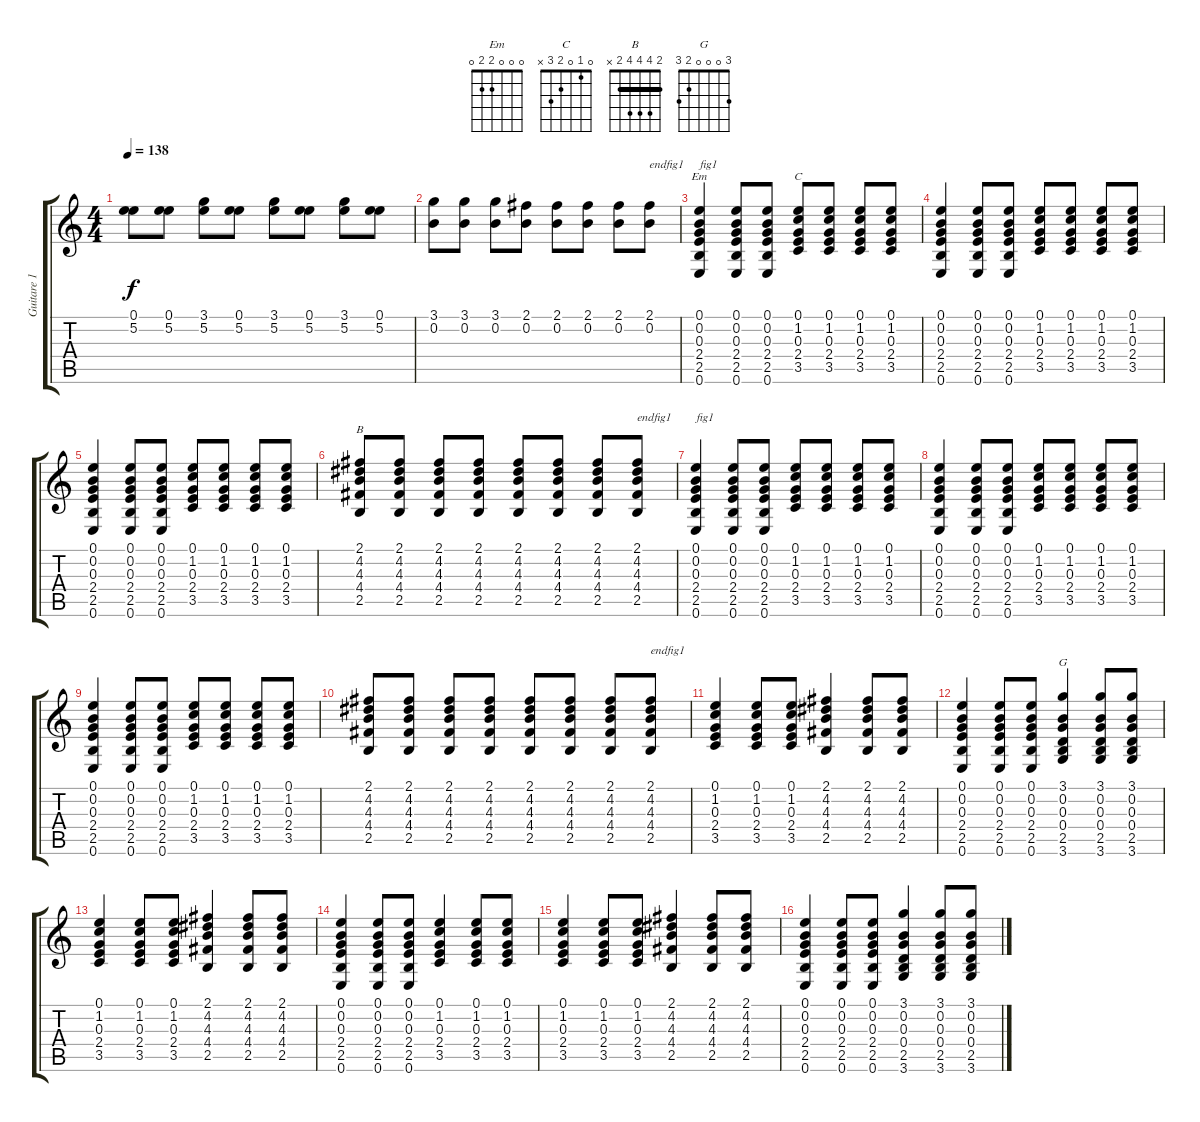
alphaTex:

\track ("Guitare 1" "Guitare 1") {instrument acousticguitarnylon}
\staff {score tabs}
\tuning (E4 B3 G3 D3 A2 E2) {hide}
\chord ("Em" 0 0 0 2 2 0)
\chord ("C" 0 1 0 2 3 x)
\chord ("B" 2 4 4 4 2 x) {barre 2}
\chord ("G" 3 0 0 0 2 3)
\ts (4 4)
\tempo 138
\clef g2
\ks c
(0.1{t} 5.2{t}).8{dy f} (0.1 5.2).8 (3.1 5.2).8 (0.1 5.2).8 (3.1 5.2).8 (0.1 5.2).8 (3.1 5.2).8 (0.1 5.2).8 |
(3.1 0.2).8 (3.1 0.2).8 (3.1 0.2).8 (2.1 0.2).8 (2.1 0.2).8 (2.1 0.2).8 (2.1 0.2).8 (2.1 0.2).8{txt "endfig1"} |
(0.1 0.2 0.3 2.4 2.5 0.6).4{ch "Em" txt "fig1"} (0.1 0.2 0.3 2.4 2.5 0.6).8 (0.1 0.2 0.3 2.4 2.5 0.6).8 (0.1 1.2 0.3 2.4 3.5).8{ch "C"} (0.1 1.2 0.3 2.4 3.5).8 (0.1 1.2 0.3 2.4 3.5).8 (0.1 1.2 0.3 2.4 3.5).8 |
(0.1 0.2 0.3 2.4 2.5 0.6).4 (0.1 0.2 0.3 2.4 2.5 0.6).8 (0.1 0.2 0.3 2.4 2.5 0.6).8 (0.1 1.2 0.3 2.4 3.5).8 (0.1 1.2 0.3 2.4 3.5).8 (0.1 1.2 0.3 2.4 3.5).8 (0.1 1.2 0.3 2.4 3.5).8 |
(0.1 0.2 0.3 2.4 2.5 0.6).4 (0.1 0.2 0.3 2.4 2.5 0.6).8 (0.1 0.2 0.3 2.4 2.5 0.6).8 (0.1 1.2 0.3 2.4 3.5).8 (0.1 1.2 0.3 2.4 3.5).8 (0.1 1.2 0.3 2.4 3.5).8 (0.1 1.2 0.3 2.4 3.5).8 |
(2.1 4.2 4.3 4.4 2.5).8{ch "B"} (2.1 4.2 4.3 4.4 2.5).8 (2.1 4.2 4.3 4.4 2.5).8 (2.1 4.2 4.3 4.4 2.5).8 (2.1 4.2 4.3 4.4 2.5).8 (2.1 4.2 4.3 4.4 2.5).8 (2.1 4.2 4.3 4.4 2.5).8 (2.1 4.2 4.3 4.4 2.5).8{txt "endfig1"} |
(0.1 0.2 0.3 2.4 2.5 0.6).4{txt "fig1"} (0.1 0.2 0.3 2.4 2.5 0.6).8 (0.1 0.2 0.3 2.4 2.5 0.6).8 (0.1 1.2 0.3 2.4 3.5).8 (0.1 1.2 0.3 2.4 3.5).8 (0.1 1.2 0.3 2.4 3.5).8 (0.1 1.2 0.3 2.4 3.5).8 |
(0.1 0.2 0.3 2.4 2.5 0.6).4 (0.1 0.2 0.3 2.4 2.5 0.6).8 (0.1 0.2 0.3 2.4 2.5 0.6).8 (0.1 1.2 0.3 2.4 3.5).8 (0.1 1.2 0.3 2.4 3.5).8 (0.1 1.2 0.3 2.4 3.5).8 (0.1 1.2 0.3 2.4 3.5).8 |
(0.1 0.2 0.3 2.4 2.5 0.6).4 (0.1 0.2 0.3 2.4 2.5 0.6).8 (0.1 0.2 0.3 2.4 2.5 0.6).8 (0.1 1.2 0.3 2.4 3.5).8 (0.1 1.2 0.3 2.4 3.5).8 (0.1 1.2 0.3 2.4 3.5).8 (0.1 1.2 0.3 2.4 3.5).8 |
(2.1 4.2 4.3 4.4 2.5).8 (2.1 4.2 4.3 4.4 2.5).8 (2.1 4.2 4.3 4.4 2.5).8 (2.1 4.2 4.3 4.4 2.5).8 (2.1 4.2 4.3 4.4 2.5).8 (2.1 4.2 4.3 4.4 2.5).8 (2.1 4.2 4.3 4.4 2.5).8 (2.1 4.2 4.3 4.4 2.5).8{txt "endfig1"} |
(0.1 1.2 0.3 2.4 3.5).4 (0.1 1.2 0.3 2.4 3.5).8 (0.1 1.2 0.3 2.4 3.5).8 (2.1 4.2 4.3 4.4 2.5).4 (2.1 4.2 4.3 4.4 2.5).8 (2.1 4.2 4.3 4.4 2.5).8 |
(0.1 0.2 0.3 2.4 2.5 0.6).4 (0.1 0.2 0.3 2.4 2.5 0.6).8 (0.1 0.2 0.3 2.4 2.5 0.6).8 (3.1 0.2 0.3 0.4 2.5 3.6).4{ch "G"} (3.1 0.2 0.3 0.4 2.5 3.6).8 (3.1 0.2 0.3 0.4 2.5 3.6).8 |
(0.1 1.2 0.3 2.4 3.5).4 (0.1 1.2 0.3 2.4 3.5).8 (0.1 1.2 0.3 2.4 3.5).8 (2.1 4.2 4.3 4.4 2.5).4 (2.1 4.2 4.3 4.4 2.5).8 (2.1 4.2 4.3 4.4 2.5).8 |
(0.1 0.2 0.3 2.4 2.5 0.6).4 (0.1 0.2 0.3 2.4 2.5 0.6).8 (0.1 0.2 0.3 2.4 2.5 0.6).8 (0.1 1.2 0.3 2.4 3.5).4 (0.1 1.2 0.3 2.4 3.5).8 (0.1 1.2 0.3 2.4 3.5).8 |
(0.1 1.2 0.3 2.4 3.5).4 (0.1 1.2 0.3 2.4 3.5).8 (0.1 1.2 0.3 2.4 3.5).8 (2.1 4.2 4.3 4.4 2.5).4 (2.1 4.2 4.3 4.4 2.5).8 (2.1 4.2 4.3 4.4 2.5).8 |
(0.1 0.2 0.3 2.4 2.5 0.6).4 (0.1 0.2 0.3 2.4 2.5 0.6).8 (0.1 0.2 0.3 2.4 2.5 0.6).8 (3.1 0.2 0.3 0.4 2.5 3.6).4 (3.1 0.2 0.3 0.4 2.5 3.6).8 (3.1 0.2 0.3 0.4 2.5 3.6).8
